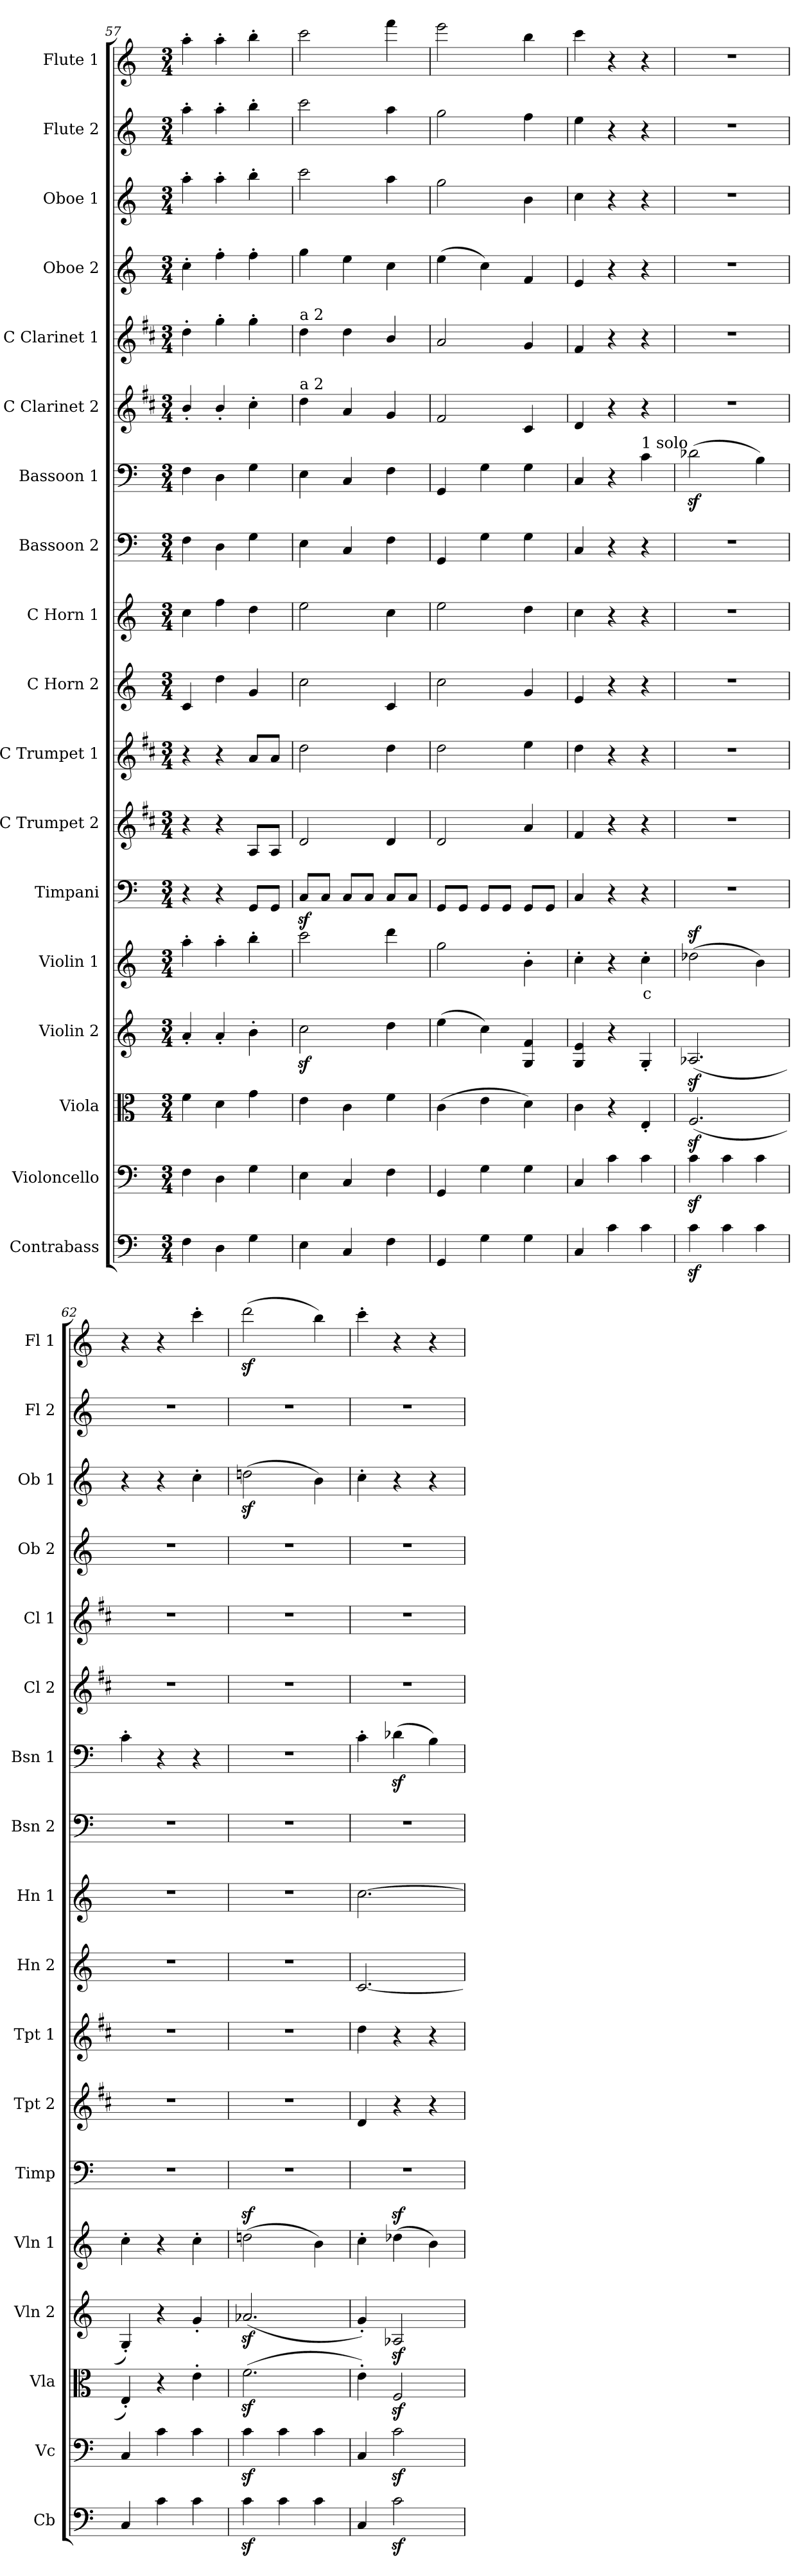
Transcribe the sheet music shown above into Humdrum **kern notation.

**kern	**kern	**kern	**kern	**kern	**text	**kern	**kern	**kern	**kern	**kern	**kern	**kern	**kern	**kern	**kern	**kern	**kern	**kern
*part18	*part17	*part16	*part15	*part14	*part14	*part13	*part12	*part11	*part10	*part9	*part8	*part7	*part6	*part5	*part4	*part3	*part2	*part1
*staff18	*staff17	*staff16	*staff15	*staff14	*staff14	*staff13	*staff12	*staff11	*staff10	*staff9	*staff8	*staff7	*staff6	*staff5	*staff4	*staff3	*staff2	*staff1
*I"Contrabass	*I"Violoncello	*I"Viola	*I"Violin 2	*I"Violin 1	*	*I"Timpani	*I"C Trumpet 2	*I"C Trumpet 1	*I"C Horn 2	*I"C Horn 1	*I"Bassoon 2	*I"Bassoon 1	*I"C Clarinet 2	*I"C Clarinet 1	*I"Oboe 2	*I"Oboe 1	*I"Flute 2	*I"Flute 1
*I'Cb	*I'Vc	*I'Vla	*I'Vln 2	*I'Vln 1	*	*I'Timp	*I'Tpt 2	*I'Tpt 1	*I'Hn 2	*I'Hn 1	*I'Bsn 2	*I'Bsn 1	*I'Cl 2	*I'Cl 1	*I'Ob 2	*I'Ob 1	*I'Fl 2	*I'Fl 1
*clefF4	*clefF4	*clefC3	*clefG2	*clefG2	*	*clefF4	*clefG2	*clefG2	*clefG2	*clefG2	*clefF4	*clefF4	*clefG2	*clefG2	*clefG2	*clefG2	*clefG2	*clefG2
*ITrd7c12	*	*	*	*	*	*	*ITrd1c2	*ITrd1c2	*ITrd7c12	*ITrd7c12	*	*	*ITrd1c2	*ITrd1c2	*	*	*	*
*k[]	*k[]	*k[]	*k[]	*k[]	*	*k[]	*k[]	*k[]	*k[]	*k[]	*k[]	*k[]	*k[]	*k[]	*k[]	*k[]	*k[]	*k[]
*M3/4	*M3/4	*M3/4	*M3/4	*M3/4	*	*M3/4	*M3/4	*M3/4	*M3/4	*M3/4	*M3/4	*M3/4	*M3/4	*M3/4	*M3/4	*M3/4	*M3/4	*M3/4
=57	=57	=57	=57	=57	=57	=57	=57	=57	=57	=57	=57	=57	=57	=57	=57	=57	=57	=57
4FF\	4F\	4f\	4a'/	4aa'\	.	4r	4r	4r	4C/	4c\	4F\	4F\	4a'/	4cc'\	4cc'\	4aa'\	4aa'\	4aa'\
4DD\	4D\	4d\	4a'/	4aa'\	.	4r	4r	4r	4d\	4f\	4D\	4D\	4a'/	4ff'\	4ff'\	4aa'\	4aa'\	4aa'\
4GG\	4G\	4g\	4b'\	4bb'\	.	8GG/L	8G/L	8g/L	4G/	4d\	4G\	4G\	4b'\	4ff'\	4ff'\	4bb'\	4bb'\	4bb'\
.	.	.	.	.	.	8GG/J	8G/J	8g/J	.	.	.	.	.	.	.	.	.	.
=58	=58	=58	=58	=58	=58	=58	=58	=58	=58	=58	=58	=58	=58	=58	=58	=58	=58	=58
!	!	!	!	!	!	!	!	!	!	!	!	!	!	!LO:TX:a:t=a 2	!	!	!	!
!	!	!	!	!	!	!	!	!	!	!	!	!	!LO:TX:a:t=a 2	!	!	!	!	!
4EE\	4E\	4e\	2ccz<\	2cccz<\	.	8C/L	2c/	2cc\	2c\	2e\	4E\	4E\	4cc\	4cc\	4gg\	2ccc\	2ccc\	2ccc\
.	.	.	.	.	.	8C/J	.	.	.	.	.	.	.	.	.	.	.	.
4CC/	4C/	4c\	.	.	.	8C/L	.	.	.	.	4C/	4C/	4g/	4cc\	4ee\	.	.	.
.	.	.	.	.	.	8C/J	.	.	.	.	.	.	.	.	.	.	.	.
4FF\	4F\	4f\	4dd\	4ddd\	.	8C/L	4c/	4cc\	4C/	4c\	4F\	4F\	4f/	4a/	4cc\	4aa\	4aa\	4fff\
.	.	.	.	.	.	8C/J	.	.	.	.	.	.	.	.	.	.	.	.
!!LO:PB:g=z
=59	=59	=59	=59	=59	=59	=59	=59	=59	=59	=59	=59	=59	=59	=59	=59	=59	=59	=59
4GGG/	4GG/	(4c\	(4ee\	2gg\	.	8GG/L	2c/	2cc\	2c\	2e\	4GG/	4GG/	2e/	2g/	(4ee\	2gg\	2gg\	2eee\
.	.	.	.	.	.	8GG/J	.	.	.	.	.	.	.	.	.	.	.	.
4GG\	4G\	4e\	4cc\)	.	.	8GG/L	.	.	.	.	4G\	4G\	.	.	4cc\)	.	.	.
.	.	.	.	.	.	8GG/J	.	.	.	.	.	.	.	.	.	.	.	.
4GG\	4G\	4d\)	4G/ 4f/	4b'\	.	8GG/L	4g/	4dd\	4G/	4d\	4G\	4G\	4B/	4f/	4f/	4b\	4ff\	4bb\
.	.	.	.	.	.	8GG/J	.	.	.	.	.	.	.	.	.	.	.	.
=60	=60	=60	=60	=60	=60	=60	=60	=60	=60	=60	=60	=60	=60	=60	=60	=60	=60	=60
4CC/	4C/	4c\	4G/ 4e/	4cc'\	.	4C/	4e/	4cc\	4E/	4c\	4C/	4C/	4c/	4e/	4e/	4cc\	4ee\	4ccc\
4C\	4c\	4r	4r	4r	.	4r	4r	4r	4r	4r	4r	4r	4r	4r	4r	4r	4r	4r
!	!	!	!	!	!	!	!	!	!	!	!	!LO:TX:a:t=1 solo	!	!	!	!	!	!
!	!	!	!	!	!LO:LY:b:color=#FF0000	!	!	!	!	!	!	!	!	!	!	!	!	!
4C\	4c\	4E'/	4G'/	4cc'\	c	4r	4r	4r	4r	4r	4r	4c\	4r	4r	4r	4r	4r	4r
=61	=61	=61	=61	=61	=61	=61	=61	=61	=61	=61	=61	=61	=61	=61	=61	=61	=61	=61
4Cz<\	4cz<\	(2.Fz</	(2.A-Xz</	(2dd-Xz<\	.	2.r	2.r	2.r	2.r	2.r	2.r	(2d-Xz<\	2.r	2.r	2.r	2.r	2.r	2.r
4C\	4c\	.	.	.	.	.	.	.	.	.	.	.	.	.	.	.	.	.
4C\	4c\	.	.	4b\)	.	.	.	.	.	.	.	4B\)	.	.	.	.	.	.
=62	=62	=62	=62	=62	=62	=62	=62	=62	=62	=62	=62	=62	=62	=62	=62	=62	=62	=62
4CC/	4C/	4E'/)	4G'/)	4cc'\	.	2.r	2.r	2.r	2.r	2.r	2.r	4c'\	2.r	2.r	2.r	4r	2.r	4r
4C\	4c\	4r	4r	4r	.	.	.	.	.	.	.	4r	.	.	.	4r	.	4r
4C\	4c\	4e'\	4g'/	4cc'\	.	.	.	.	.	.	.	4r	.	.	.	4cc'\	.	4ccc'\
=63	=63	=63	=63	=63	=63	=63	=63	=63	=63	=63	=63	=63	=63	=63	=63	=63	=63	=63
4Cz<\	4cz<\	(2.fz<\	(2.a-Xz</	(2ddnz<\	.	2.r	2.r	2.r	2.r	2.r	2.r	2.r	2.r	2.r	2.r	(2ddnz<\	2.r	(2dddz<\
4C\	4c\	.	.	.	.	.	.	.	.	.	.	.	.	.	.	.	.	.
4C\	4c\	.	.	4b\)	.	.	.	.	.	.	.	.	.	.	.	4b\)	.	4bb\)
=64	=64	=64	=64	=64	=64	=64	=64	=64	=64	=64	=64	=64	=64	=64	=64	=64	=64	=64
4CC/	4C/	4e'\)	4g'/)	4cc'\	.	2.r	4c/	4cc\	[2.C/	[2.c\	2.r	4c'\	2.r	2.r	2.r	4cc'\	2.r	4ccc'\
2Cz<\	2cz<\	2Fz</	2A-Xz</	(4dd-Xz<\	.	.	4r	4r	.	.	.	(4d-Xz<\	.	.	.	4r	.	4r
.	.	.	.	4b\)	.	.	4r	4r	.	.	.	4B\)	.	.	.	4r	.	4r
=	=	=	=	=	=	=	=	=	=	=	=	=	=	=	=	=	=	=
*-	*-	*-	*-	*-	*-	*-	*-	*-	*-	*-	*-	*-	*-	*-	*-	*-	*-	*-
